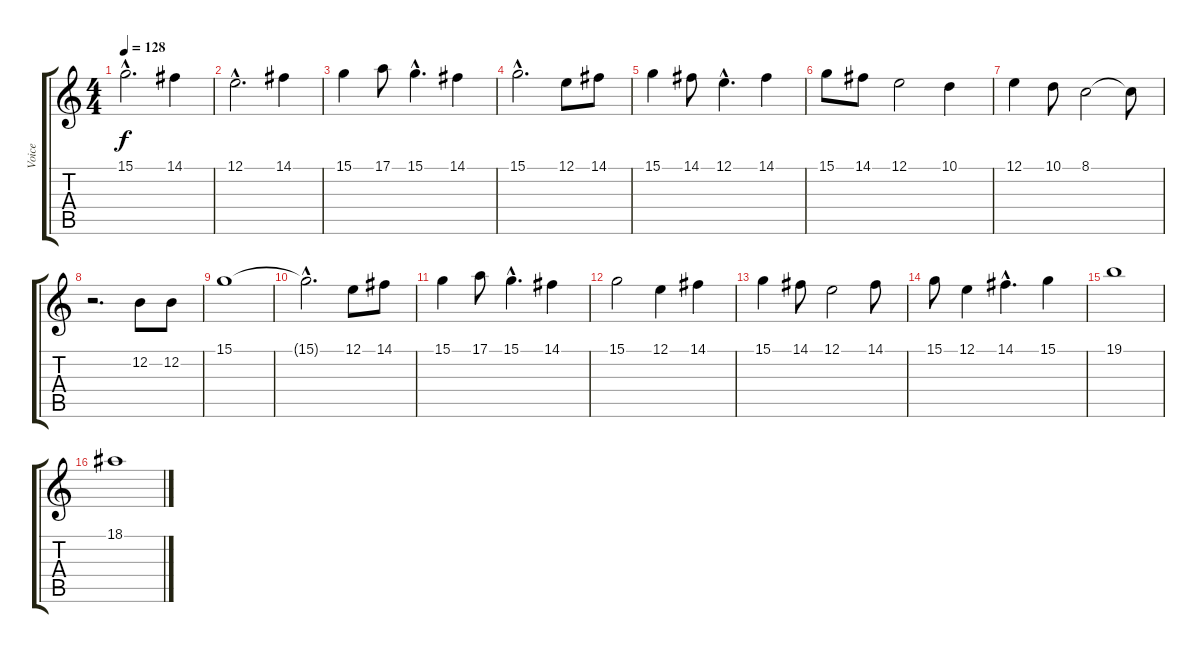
\track ("Voice" "Voice") {instrument clarinet}
\staff {score tabs}
\tuning (E4 B3 G3 D3 A2 E2) {hide}
\ts (4 4)
\tempo 128
\clef g2
\ks c
15.1{hac}.2{d dy f} 14.1.4 |
12.1{hac}.2{d} 14.1.4 |
15.1.4 17.1.8 15.1{hac}.4{d} 14.1.4 |
15.1{hac}.2{d} 12.1.8 14.1.8 |
15.1.4 14.1.8 12.1{hac}.4{d} 14.1.4 |
15.1.8 14.1.8 12.1.2 10.1.4 |
12.1.4 10.1.8 8.1.2 8.1{t}.8 |
r.2{d} 12.2.8 12.2.8 |
15.1.1 |
15.1{hac t}.2{d} 12.1.8 14.1.8 |
15.1.4 17.1.8 15.1{hac}.4{d} 14.1.4 |
15.1.2 12.1.4 14.1.4 |
15.1.4 14.1.8 12.1.2 14.1.8 |
15.1.8 12.1.4 14.1{hac}.4{d} 15.1.4 |
19.1.1 |
18.1.1
